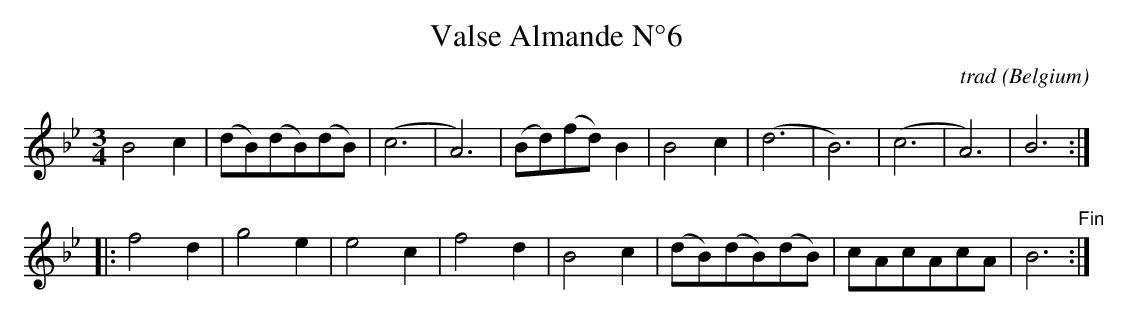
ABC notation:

X:1
T:Valse Almande N°6
C:trad
O:Belgium
M:3/4
K:Bbmaj
L:1/8
B4c2|(dB)(dB)(dB)|(c6|A6)|(Bd)(fd)B2|B4c2|(d6|B6)|(c6|A6)|B6:|
|:f4d2|g4e2|e4c2|f4d2|B4c2|(dB)(dB)(dB)|cAcAcA|B6"Fin":|]
